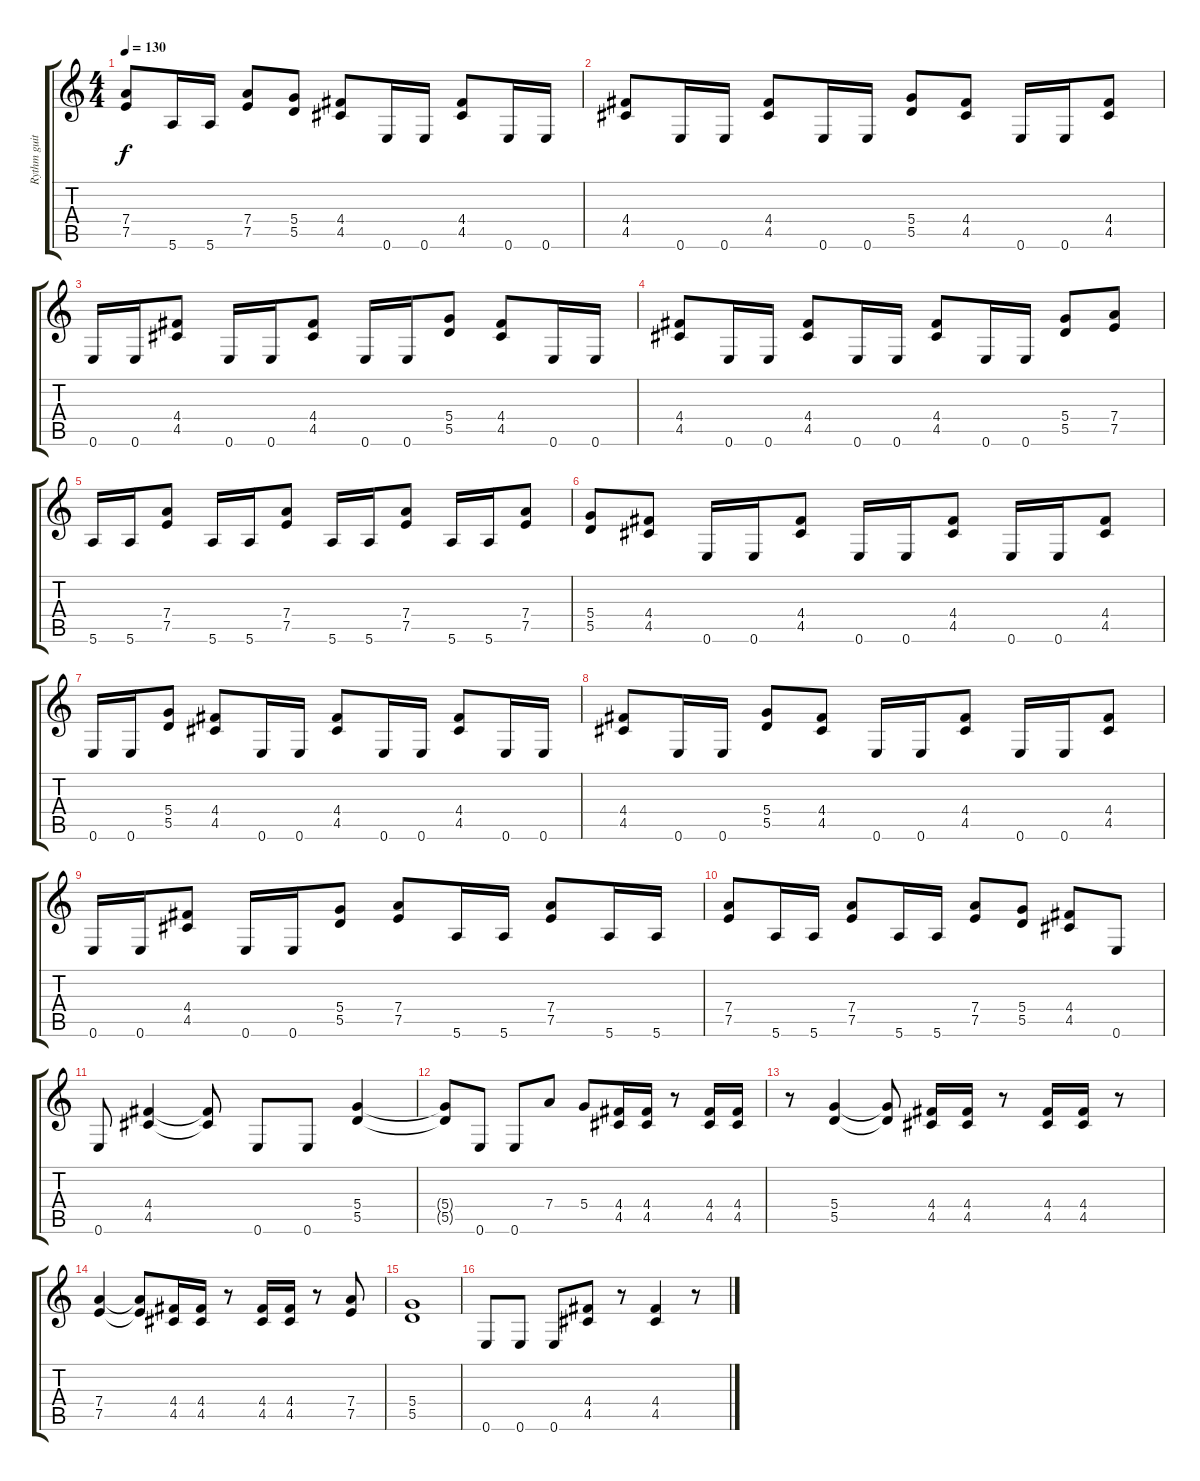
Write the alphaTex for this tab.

\track ("Rythm guitar" "Rythm guit") {instrument distortionguitar}
\staff {score tabs}
\tuning (E4 B3 G3 D3 A2 E2) {hide}
\ts (4 4)
\tempo 130
\clef g2
\ks c
(7.4 7.5).8{dy f} 5.6.16 5.6.16 (7.4 7.5).8 (5.4 5.5).8 (4.4 4.5).8 0.6.16 0.6.16 (4.4 4.5).8 0.6.16 0.6.16 |
(4.4 4.5).8 0.6.16 0.6.16 (4.4 4.5).8 0.6.16 0.6.16 (5.4 5.5).8 (4.4 4.5).8 0.6.16 0.6.16 (4.4 4.5).8 |
0.6.16 0.6.16 (4.4 4.5).8 0.6.16 0.6.16 (4.4 4.5).8 0.6.16 0.6.16 (5.4 5.5).8 (4.4 4.5).8 0.6.16 0.6.16 |
(4.4 4.5).8 0.6.16 0.6.16 (4.4 4.5).8 0.6.16 0.6.16 (4.4 4.5).8 0.6.16 0.6.16 (5.4 5.5).8 (7.4 7.5).8 |
5.6.16 5.6.16 (7.4 7.5).8 5.6.16 5.6.16 (7.4 7.5).8 5.6.16 5.6.16 (7.4 7.5).8 5.6.16 5.6.16 (7.4 7.5).8 |
(5.4 5.5).8 (4.4 4.5).8 0.6.16 0.6.16 (4.4 4.5).8 0.6.16 0.6.16 (4.4 4.5).8 0.6.16 0.6.16 (4.4 4.5).8 |
0.6.16 0.6.16 (5.4 5.5).8 (4.4 4.5).8 0.6.16 0.6.16 (4.4 4.5).8 0.6.16 0.6.16 (4.4 4.5).8 0.6.16 0.6.16 |
(4.4 4.5).8 0.6.16 0.6.16 (5.4 5.5).8 (4.4 4.5).8 0.6.16 0.6.16 (4.4 4.5).8 0.6.16 0.6.16 (4.4 4.5).8 |
0.6.16 0.6.16 (4.4 4.5).8 0.6.16 0.6.16 (5.4 5.5).8 (7.4 7.5).8 5.6.16 5.6.16 (7.4 7.5).8 5.6.16 5.6.16 |
(7.4 7.5).8 5.6.16 5.6.16 (7.4 7.5).8 5.6.16 5.6.16 (7.4 7.5).8 (5.4 5.5).8 (4.4 4.5).8 0.6.8 |
0.6.8 (4.4 4.5).4 (4.4{t} 4.5{t}).8 0.6.8 0.6.8 (5.4 5.5).4 |
(5.4{t} 5.5{t}).8 0.6.8 0.6.8 7.4.8 5.4.8 (4.4 4.5).16 (4.4 4.5).16 r.8 (4.4 4.5).16 (4.4 4.5).16 |
r.8 (5.4 5.5).4 (5.4{t} 5.5{t}).8 (4.4 4.5).16 (4.4 4.5).16 r.8 (4.4 4.5).16 (4.4 4.5).16 r.8 |
(7.4 7.5).4 (7.4{t} 7.5{t}).8 (4.4 4.5).16 (4.4 4.5).16 r.8 (4.4 4.5).16 (4.4 4.5).16 r.8 (7.4 7.5).8 |
(5.4 5.5).1 |
0.6.8 0.6.8 0.6.8 (4.4 4.5).8 r.8 (4.4 4.5).4 r.8
